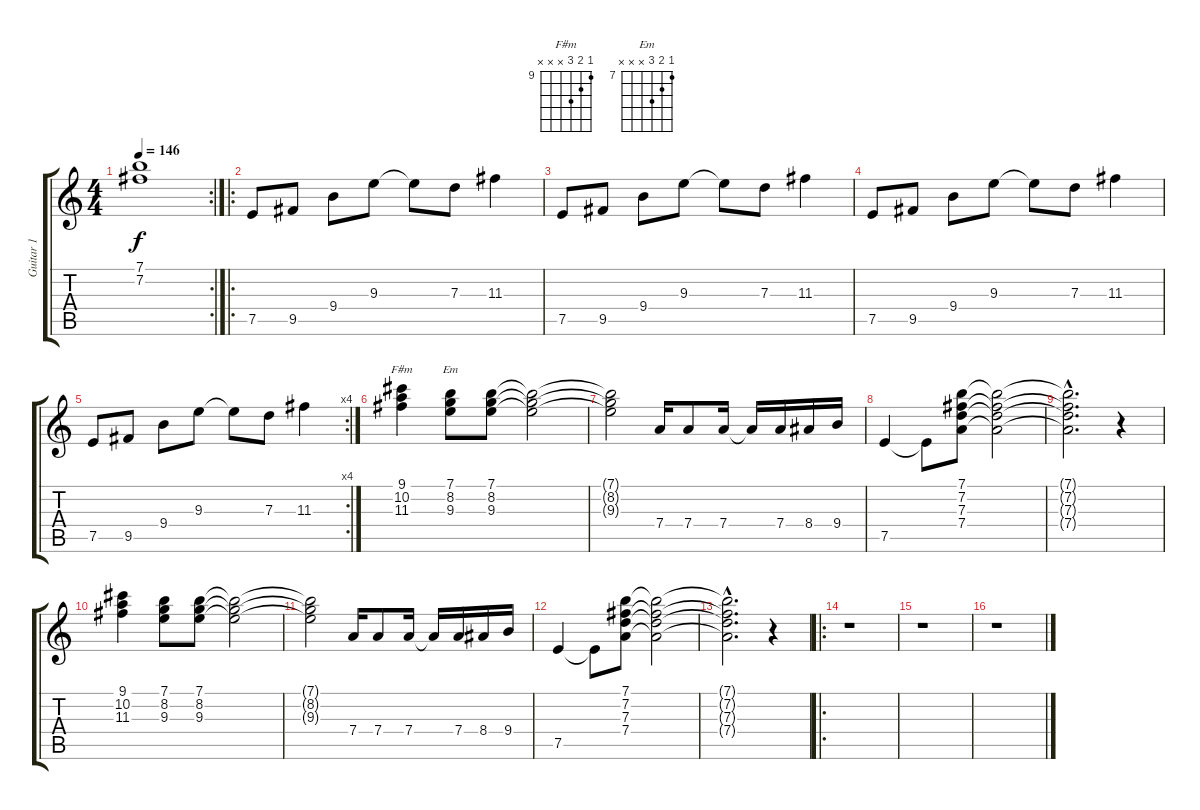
\track ("Guitar 1" "Guitar 1") {instrument overdrivenguitar}
\staff {score tabs}
\tuning (E4 B3 G3 D3 A2 E2) {hide}
\chord ("F#m" 9 10 11 x x x) {firstfret 9}
\chord ("Em" 7 8 9 x x x) {firstfret 7}
\rc 2
\ts (4 4)
\tempo 146
\clef g2
\ks c
(7.1{t} 7.2{t}).1{dy f} |
\ro
7.5.8 9.5.8 9.4.8 9.3.8 9.3{t}.8 7.3.8 11.3.4 |
7.5.8 9.5.8 9.4.8 9.3.8 9.3{t}.8 7.3.8 11.3.4 |
7.5.8 9.5.8 9.4.8 9.3.8 9.3{t}.8 7.3.8 11.3.4 |
\rc 4
7.5.8 9.5.8 9.4.8 9.3.8 9.3{t}.8 7.3.8 11.3.4 |
(9.1 10.2 11.3).4{ch "F#m"} (7.1 8.2 9.3).8{ch "Em"} (7.1 8.2 9.3).8 (7.1{t} 8.2{t} 9.3{t}).2 |
(7.1{t} 8.2{t} 9.3{t}).2 7.4.16 7.4.8 7.4.16 7.4{t}.16 7.4.16 8.4.16 9.4.16 |
7.5.4 7.5{t}.8 (7.1 7.2 7.3 7.4).8 (7.1{t} 7.2{t} 7.3{t} 7.4{t}).2 |
(7.1{hac t} 7.2{hac t} 7.3{hac t} 7.4{hac t}).2{d} r.4 |
(9.1 10.2 11.3).4 (7.1 8.2 9.3).8 (7.1 8.2 9.3).8 (7.1{t} 8.2{t} 9.3{t}).2 |
(7.1{t} 8.2{t} 9.3{t}).2 7.4.16 7.4.8 7.4.16 7.4{t}.16 7.4.16 8.4.16 9.4.16 |
7.5.4 7.5{t}.8 (7.1 7.2 7.3 7.4).8 (7.1{t} 7.2{t} 7.3{t} 7.4{t}).2 |
(7.1{hac t} 7.2{hac t} 7.3{hac t} 7.4{hac t}).2{d} r.4 |
\ro
r.1 |
r.1 |
r.1
